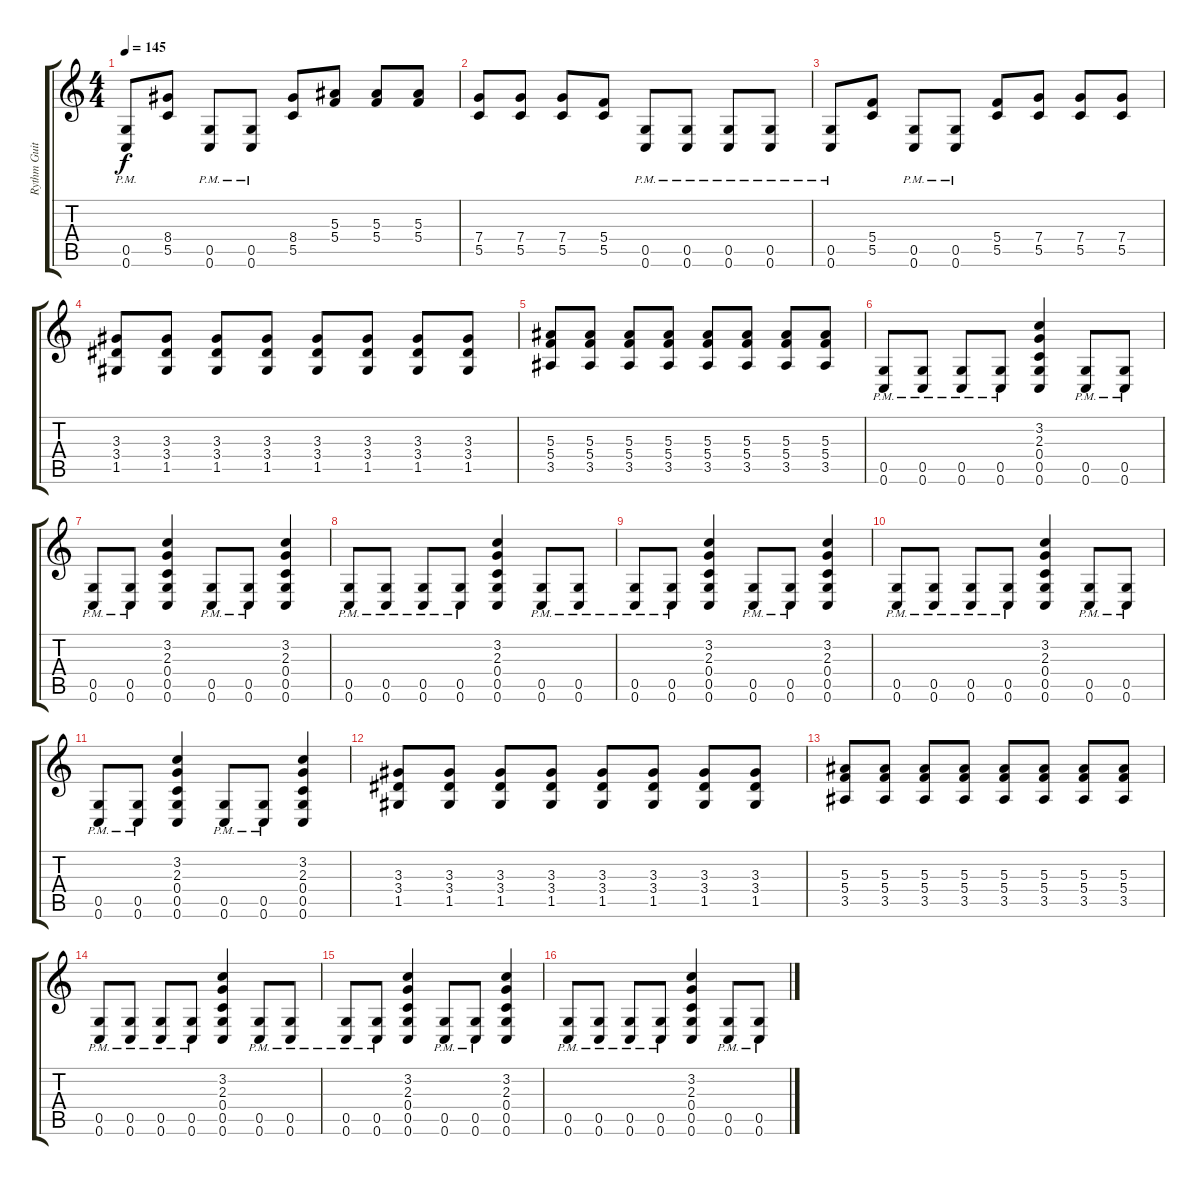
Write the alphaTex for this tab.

\track ("Rythm Guitar" "Rythm Guit") {instrument distortionguitar}
\staff {score tabs}
\tuning (D4 A3 F3 C3 G2 C2) {hide}
\ts (4 4)
\tempo 145
\clef g2
\ks c
(0.5{pm} 0.6{pm}).8{dy f} (8.4 5.5).8 (0.5{pm} 0.6{pm}).8 (0.5{pm} 0.6{pm}).8 (8.4 5.5).8 (5.3 5.4).8 (5.3 5.4).8 (5.3 5.4).8 |
(7.4 5.5).8 (7.4 5.5).8 (7.4 5.5).8 (5.4 5.5).8 (0.5{pm} 0.6{pm}).8 (0.5{pm} 0.6{pm}).8 (0.5{pm} 0.6{pm}).8 (0.5{pm} 0.6{pm}).8 |
(0.5{pm} 0.6{pm}).8 (5.4 5.5).8 (0.5{pm} 0.6{pm}).8 (0.5{pm} 0.6{pm}).8 (5.4 5.5).8 (7.4 5.5).8 (7.4 5.5).8 (7.4 5.5).8 |
(3.3 3.4 1.5).8 (3.3 3.4 1.5).8 (3.3 3.4 1.5).8 (3.3 3.4 1.5).8 (3.3 3.4 1.5).8 (3.3 3.4 1.5).8 (3.3 3.4 1.5).8 (3.3 3.4 1.5).8 |
(5.3 5.4 3.5).8 (5.3 5.4 3.5).8 (5.3 5.4 3.5).8 (5.3 5.4 3.5).8 (5.3 5.4 3.5).8 (5.3 5.4 3.5).8 (5.3 5.4 3.5).8 (5.3 5.4 3.5).8 |
(0.5{pm} 0.6{pm}).8 (0.5{pm} 0.6{pm}).8 (0.5{pm} 0.6{pm}).8 (0.5{pm} 0.6{pm}).8 (3.2 2.3 0.4 0.5 0.6).4 (0.5{pm} 0.6{pm}).8 (0.5{pm} 0.6{pm}).8 |
(0.5{pm} 0.6{pm}).8 (0.5{pm} 0.6{pm}).8 (3.2 2.3 0.4 0.5 0.6).4 (0.5{pm} 0.6{pm}).8 (0.5{pm} 0.6{pm}).8 (3.2 2.3 0.4 0.5 0.6).4 |
(0.5{pm} 0.6{pm}).8 (0.5{pm} 0.6{pm}).8 (0.5{pm} 0.6{pm}).8 (0.5{pm} 0.6{pm}).8 (3.2 2.3 0.4 0.5 0.6).4 (0.5{pm} 0.6{pm}).8 (0.5{pm} 0.6{pm}).8 |
(0.5{pm} 0.6{pm}).8 (0.5{pm} 0.6{pm}).8 (3.2 2.3 0.4 0.5 0.6).4 (0.5{pm} 0.6{pm}).8 (0.5{pm} 0.6{pm}).8 (3.2 2.3 0.4 0.5 0.6).4 |
(0.5{pm} 0.6{pm}).8 (0.5{pm} 0.6{pm}).8 (0.5{pm} 0.6{pm}).8 (0.5{pm} 0.6{pm}).8 (3.2 2.3 0.4 0.5 0.6).4 (0.5{pm} 0.6{pm}).8 (0.5{pm} 0.6{pm}).8 |
(0.5{pm} 0.6{pm}).8 (0.5{pm} 0.6{pm}).8 (3.2 2.3 0.4 0.5 0.6).4 (0.5{pm} 0.6{pm}).8 (0.5{pm} 0.6{pm}).8 (3.2 2.3 0.4 0.5 0.6).4 |
(3.3 3.4 1.5).8 (3.3 3.4 1.5).8 (3.3 3.4 1.5).8 (3.3 3.4 1.5).8 (3.3 3.4 1.5).8 (3.3 3.4 1.5).8 (3.3 3.4 1.5).8 (3.3 3.4 1.5).8 |
(5.3 5.4 3.5).8 (5.3 5.4 3.5).8 (5.3 5.4 3.5).8 (5.3 5.4 3.5).8 (5.3 5.4 3.5).8 (5.3 5.4 3.5).8 (5.3 5.4 3.5).8 (5.3 5.4 3.5).8 |
(0.5{pm} 0.6{pm}).8 (0.5{pm} 0.6{pm}).8 (0.5{pm} 0.6{pm}).8 (0.5{pm} 0.6{pm}).8 (3.2 2.3 0.4 0.5 0.6).4 (0.5{pm} 0.6{pm}).8 (0.5{pm} 0.6{pm}).8 |
(0.5{pm} 0.6{pm}).8 (0.5{pm} 0.6{pm}).8 (3.2 2.3 0.4 0.5 0.6).4 (0.5{pm} 0.6{pm}).8 (0.5{pm} 0.6{pm}).8 (3.2 2.3 0.4 0.5 0.6).4 |
(0.5{pm} 0.6{pm}).8 (0.5{pm} 0.6{pm}).8 (0.5{pm} 0.6{pm}).8 (0.5{pm} 0.6{pm}).8 (3.2 2.3 0.4 0.5 0.6).4 (0.5{pm} 0.6{pm}).8 (0.5{pm} 0.6{pm}).8
